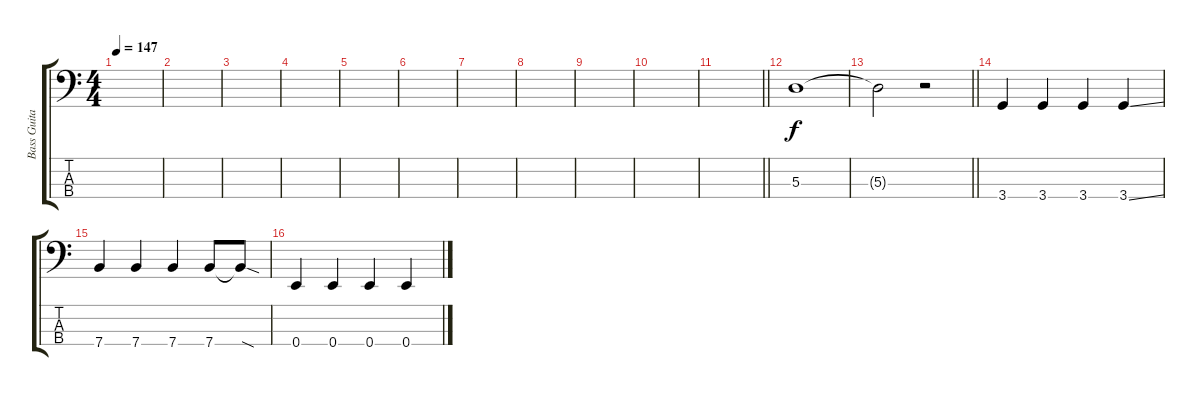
\track ("Bass Guitar" "Bass Guita") {instrument electricbassfinger}
\staff {score tabs}
\tuning (G2 D2 A1 E1) {hide}
\ts (4 4)
\tempo 147
\clef f4
\ks c
|
|
|
|
|
|
|
|
|
|
\barLineRight lightlight
|
5.3.1 |
\barLineRight lightlight
5.3{t}.2 r.2 |
3.4.4 3.4.4 3.4.4 3.4{ss}.4 |
7.4.4 7.4.4 7.4.4 7.4.8 7.4{sod t}.8 |
0.4.4 0.4.4 0.4.4 0.4.4
